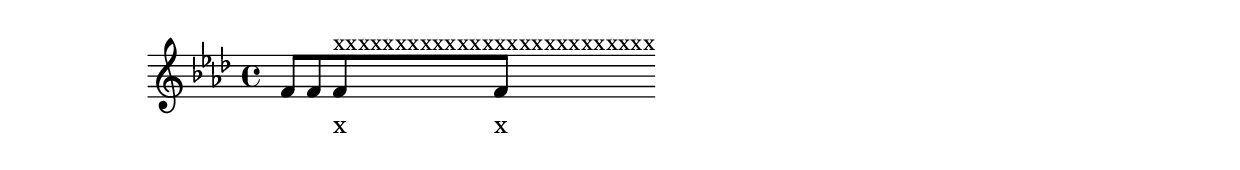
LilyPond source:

\header {
  texidoc ="Lyric syllables without note attachment are not
centered.  Centering may cause unintended effects when the
paper column is very wide."
}
 
\layout{ ragged-right = ##t }

\version "2.11.38"
<<
  \new Staff \relative c' {
    \key aes \major
    \context Voice = "1" { 
      f8 f
      \textLengthOff
      
      f^"xxxxxxxxxxxxxxxxxxxxxxxxxx"  f
    }
  }
  \new Lyrics \lyricmode {
    \skip 8
    \skip 8
    x8
    x8
  }
>>
